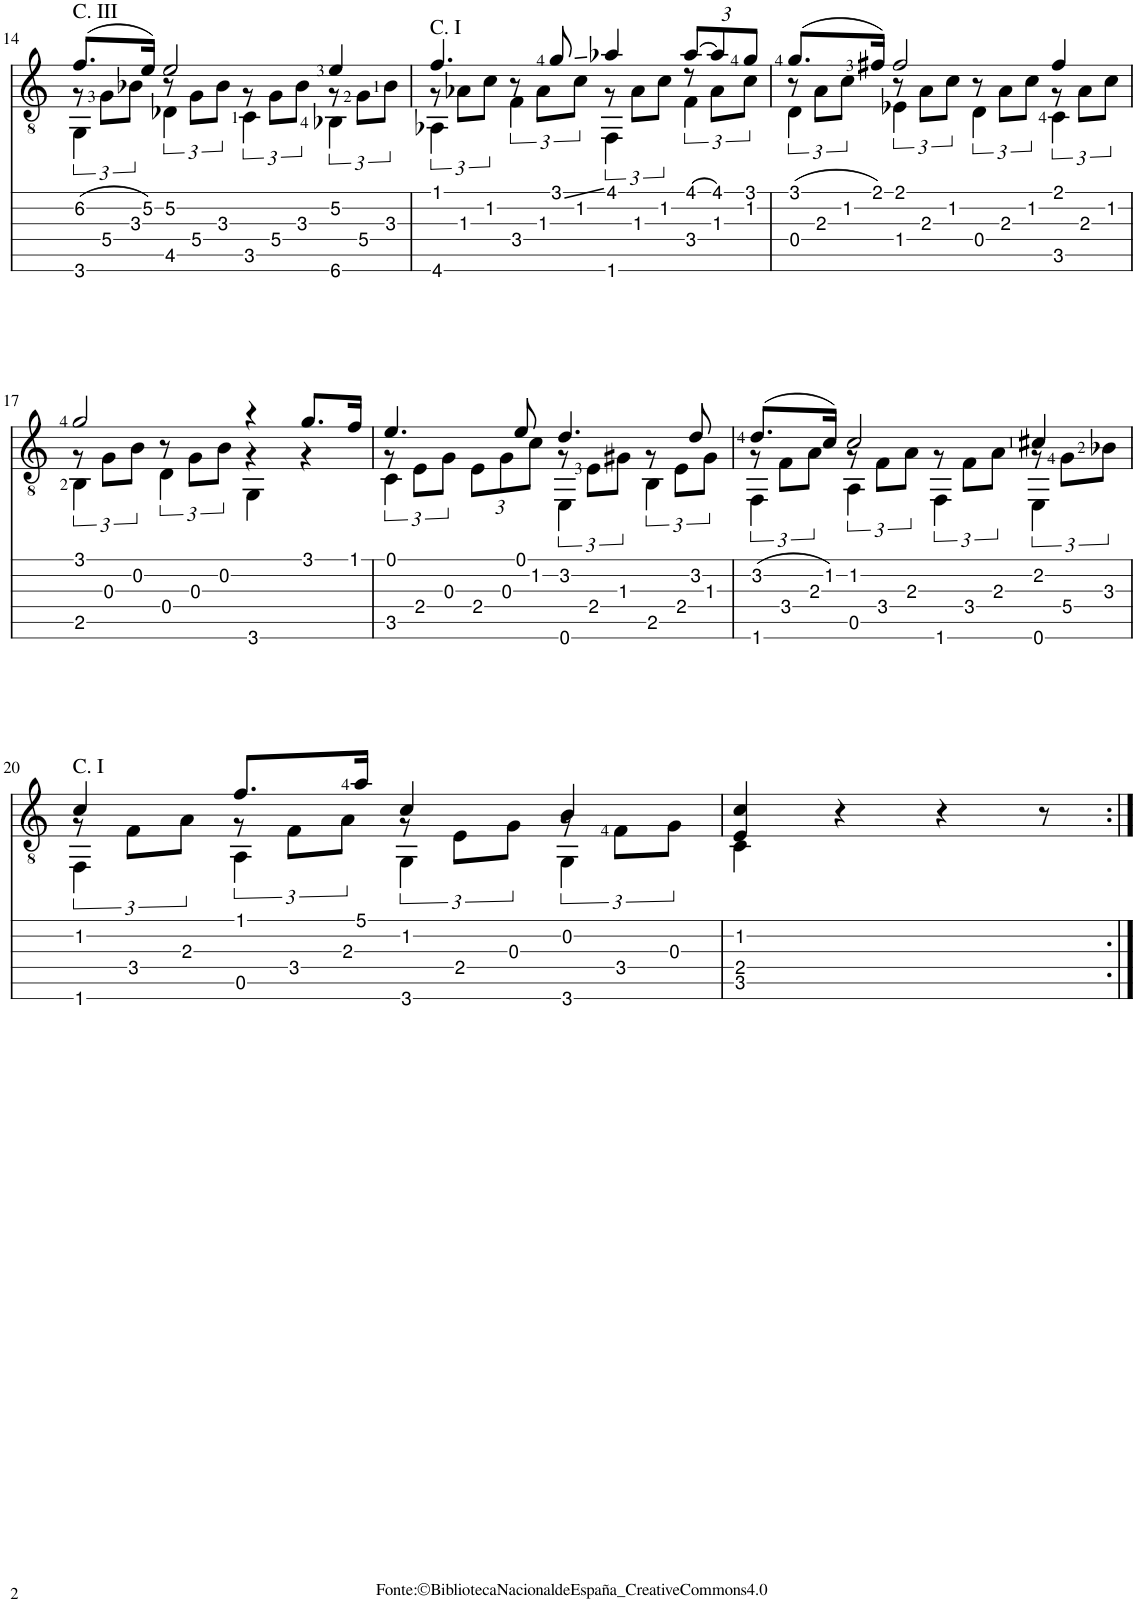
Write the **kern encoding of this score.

**kern	**kern
*part1	*part1
*staff2	*staff1
*I"Guitar	*
*I'Guit.	*
!!LO:PB:g=z
*	*clefGv2
*k[]	*k[]
*M4/4	*M4/4
*met(c)	*met(c)
=14	=14
*^	*
*	*Xbrackettup	*
*	*^	*^
*	*	*	*	*^
!	!	!	!LO:TX:a:t=C. III	!	!
8.fL	12r	4GG	(8.f/L	12r	4GG\
.	12GL	.	.	12G\L	.
.	12B-J	.	.	12B-X\J	.
16eJk	.	.	16e/Jk)	.	.
2e	12r	4D-	2e/	12r	4D-X\
.	12GL	.	.	12G\L	.
.	12B-J	.	.	12B-\J	.
.	12r	4C	.	12r	4C\
.	12GL	.	.	12G\L	.
.	12B-J	.	.	12B-\J	.
4e	12r	4BB-	4e/	12r	4BB-X\
.	12GL	.	.	12G\L	.
.	12B-J	.	.	12B-\J	.
=15	=15	=15	=15	=15	=15
!	!	!	!LO:TX:a:t=C. I	!	!
4.f	12r	4AA-	4.f/	12r	4AA-X\
.	12A-L	.	.	12A-X\L	.
.	12cJ	.	.	12c\J	.
.	12r	4F	.	12r	4F\
.	12A-L	.	.	12A-\L	.
8g	.	.	8g/	.	.
.	12cJ	.	.	12c\J	.
4a-	12r	4FF	4a-X/	12r	4FF\
.	12A-L	.	.	12A-\L	.
.	12cJ	.	.	12c\J	.
*	*	*	*Xbrackettup	*brackettup	*
[12a-L	12r	4F	[12a-/L	12r	4F\
12a-]	12A-L	.	12a-/]	12A-\L	.
12gJ	12cJ	.	12g/J	12c\J	.
=16	=16	=16	=16	=16	=16
8.gL	12r	4D	(8.g/L	12r	4D\
.	12AL	.	.	12A\L	.
.	12cJ	.	.	12c\J	.
16f#Jk	.	.	16f#X/Jk)	.	.
2f#	12r	4E-	2f#/	12r	4E-X\
.	12AL	.	.	12A\L	.
.	12cJ	.	.	12c\J	.
.	12r	4D	.	12r	4D\
.	12AL	.	.	12A\L	.
.	12cJ	.	.	12c\J	.
4f#	12r	4C	4f#/	12r	4C\
.	12AL	.	.	12A\L	.
.	12cJ	.	.	12c\J	.
!!LO:LB:g=z	!!	!!
=17	=17	=17	=17	=17	=17
2g	12r	4BB	2g/	12r	4BB\
.	12GL	.	.	12G\L	.
.	12BJ	.	.	12B\J	.
.	12r	4D	.	12r	4D\
.	12GL	.	.	12G\L	.
.	12BJ	.	.	12B\J	.
4r	4r	4GG	4r	4r	4GG\
8.gL	4r	4ryy	8.g/L	4r	4ryy
16fJk	.	.	16f/Jk	.	.
=18	=18	=18	=18	=18	=18
4.e	12r	4C	4.e/	12r	4C\
.	12EL	.	.	12E\L	.
.	12GJ	.	.	12G\J	.
*	*	*	*	*Xbrackettup	*
.	12EL	4ryy	.	12E\L	4ryy
.	12G	.	.	12G\	.
8e	.	.	8e/	.	.
.	12cJ	.	.	12c\J	.
*	*	*	*	*brackettup	*
4.d	12r	4EE	4.d/	12r	4EE\
.	12EL	.	.	12E\L	.
.	12G#J	.	.	12G#X\J	.
.	12r	4BB	.	12r	4BB\
.	12EL	.	.	12E\L	.
8d	.	.	8d/	.	.
.	12G#J	.	.	12G#\J	.
=19	=19	=19	=19	=19	=19
8.dL	12r	4FF	(8.d/L	12r	4FF\
.	12FL	.	.	12F\L	.
.	12AJ	.	.	12A\J	.
16cJk	.	.	16c/Jk)	.	.
2c	12r	4AA	2c/	12r	4AA\
.	12FL	.	.	12F\L	.
.	12AJ	.	.	12A\J	.
.	12r	4FF	.	12r	4FF\
.	12FL	.	.	12F\L	.
.	12AJ	.	.	12A\J	.
4c#	12r	4EE	4c#X/	12r	4EE\
.	12GL	.	.	12G\L	.
.	12B-J	.	.	12B-X\J	.
!!LO:LB:g=z	!!	!!
=20	=20	=20	=20	=20	=20
!	!	!	!LO:TX:a:t=C. I	!	!
4c	12r	4FF	4c/	12r	4FF\
.	12FL	.	.	12F\L	.
.	12AJ	.	.	12A\J	.
8.fL	12r	4AA	8.f/L	12r	4AA\
.	12FL	.	.	12F\L	.
.	12AJ	.	.	12A\J	.
16aJk	.	.	16a/Jk	.	.
4c	12r	4GG	4c/	12r	4GG\
.	12EL	.	.	12E\L	.
.	12GJ	.	.	12G\J	.
4B	12r	4GG	4B/	12r	4GG\
.	12FL	.	.	12F\L	.
.	12GJ	.	.	12G\J	.
*	*v	*v	*	*	*
*	*	*	*v	*v
=21	=21	=21	=21
4E 4c	4C	4E/ 4c/	4C\
4r	2ryy	4r	2ryy
4r	.	4r	.
8r	8ryy	8r	8ryy
*v	*v	*	*
*	*v	*v
=:|!	=:|!
*-	*-
